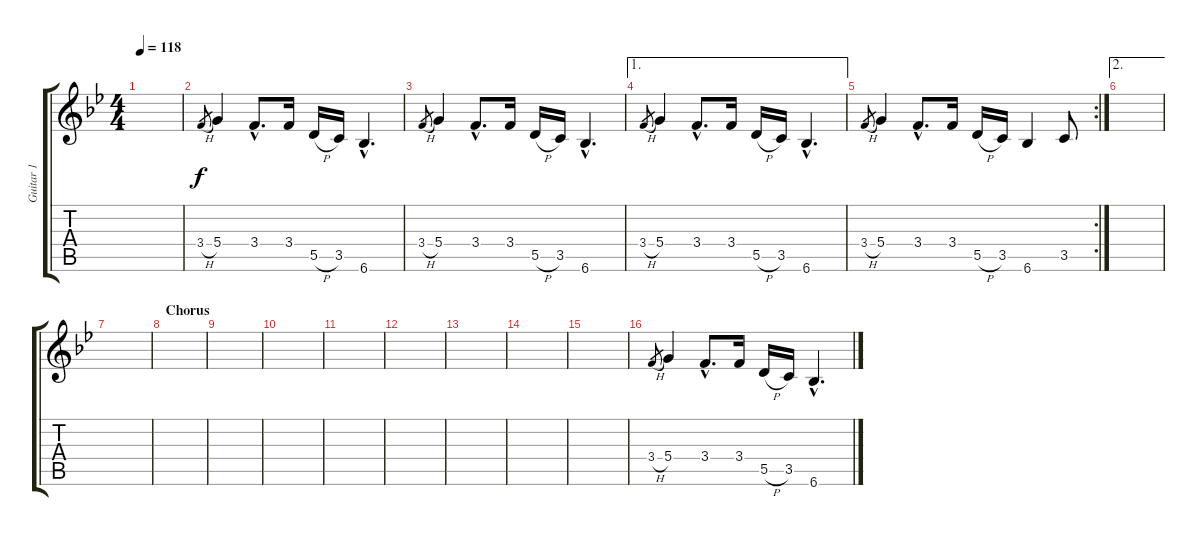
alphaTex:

\track ("Guitar 1" "Guitar 1") {instrument overdrivenguitar}
\staff {score tabs}
\tuning (E4 B3 G3 D3 A2 E2) {hide}
\ts (4 4)
\tempo 118
\clef g2
\ks bb
|
3.4{h}.8{gr} 5.4.4 3.4{hac}.8{d} 3.4.16 5.5{h}.16 3.5.16 6.6{hac}.4{d} |
3.4{h}.8{gr} 5.4.4 3.4{hac}.8{d} 3.4.16 5.5{h}.16 3.5.16 6.6{hac}.4{d} |
\ae 1
3.4{h}.8{gr} 5.4.4 3.4{hac}.8{d} 3.4.16 5.5{h}.16 3.5.16 6.6{hac}.4{d} |
\rc 2
3.4{h}.8{gr} 5.4.4 3.4{hac}.8{d} 3.4.16 5.5{h}.16 3.5.16 6.6.4 3.5.8 |
\ae 2
|
|
\section ("" "Chorus")
|
|
|
|
|
|
|
|
3.4{h}.8{gr} 5.4.4 3.4{hac}.8{d} 3.4.16 5.5{h}.16 3.5.16 6.6{hac}.4{d}
